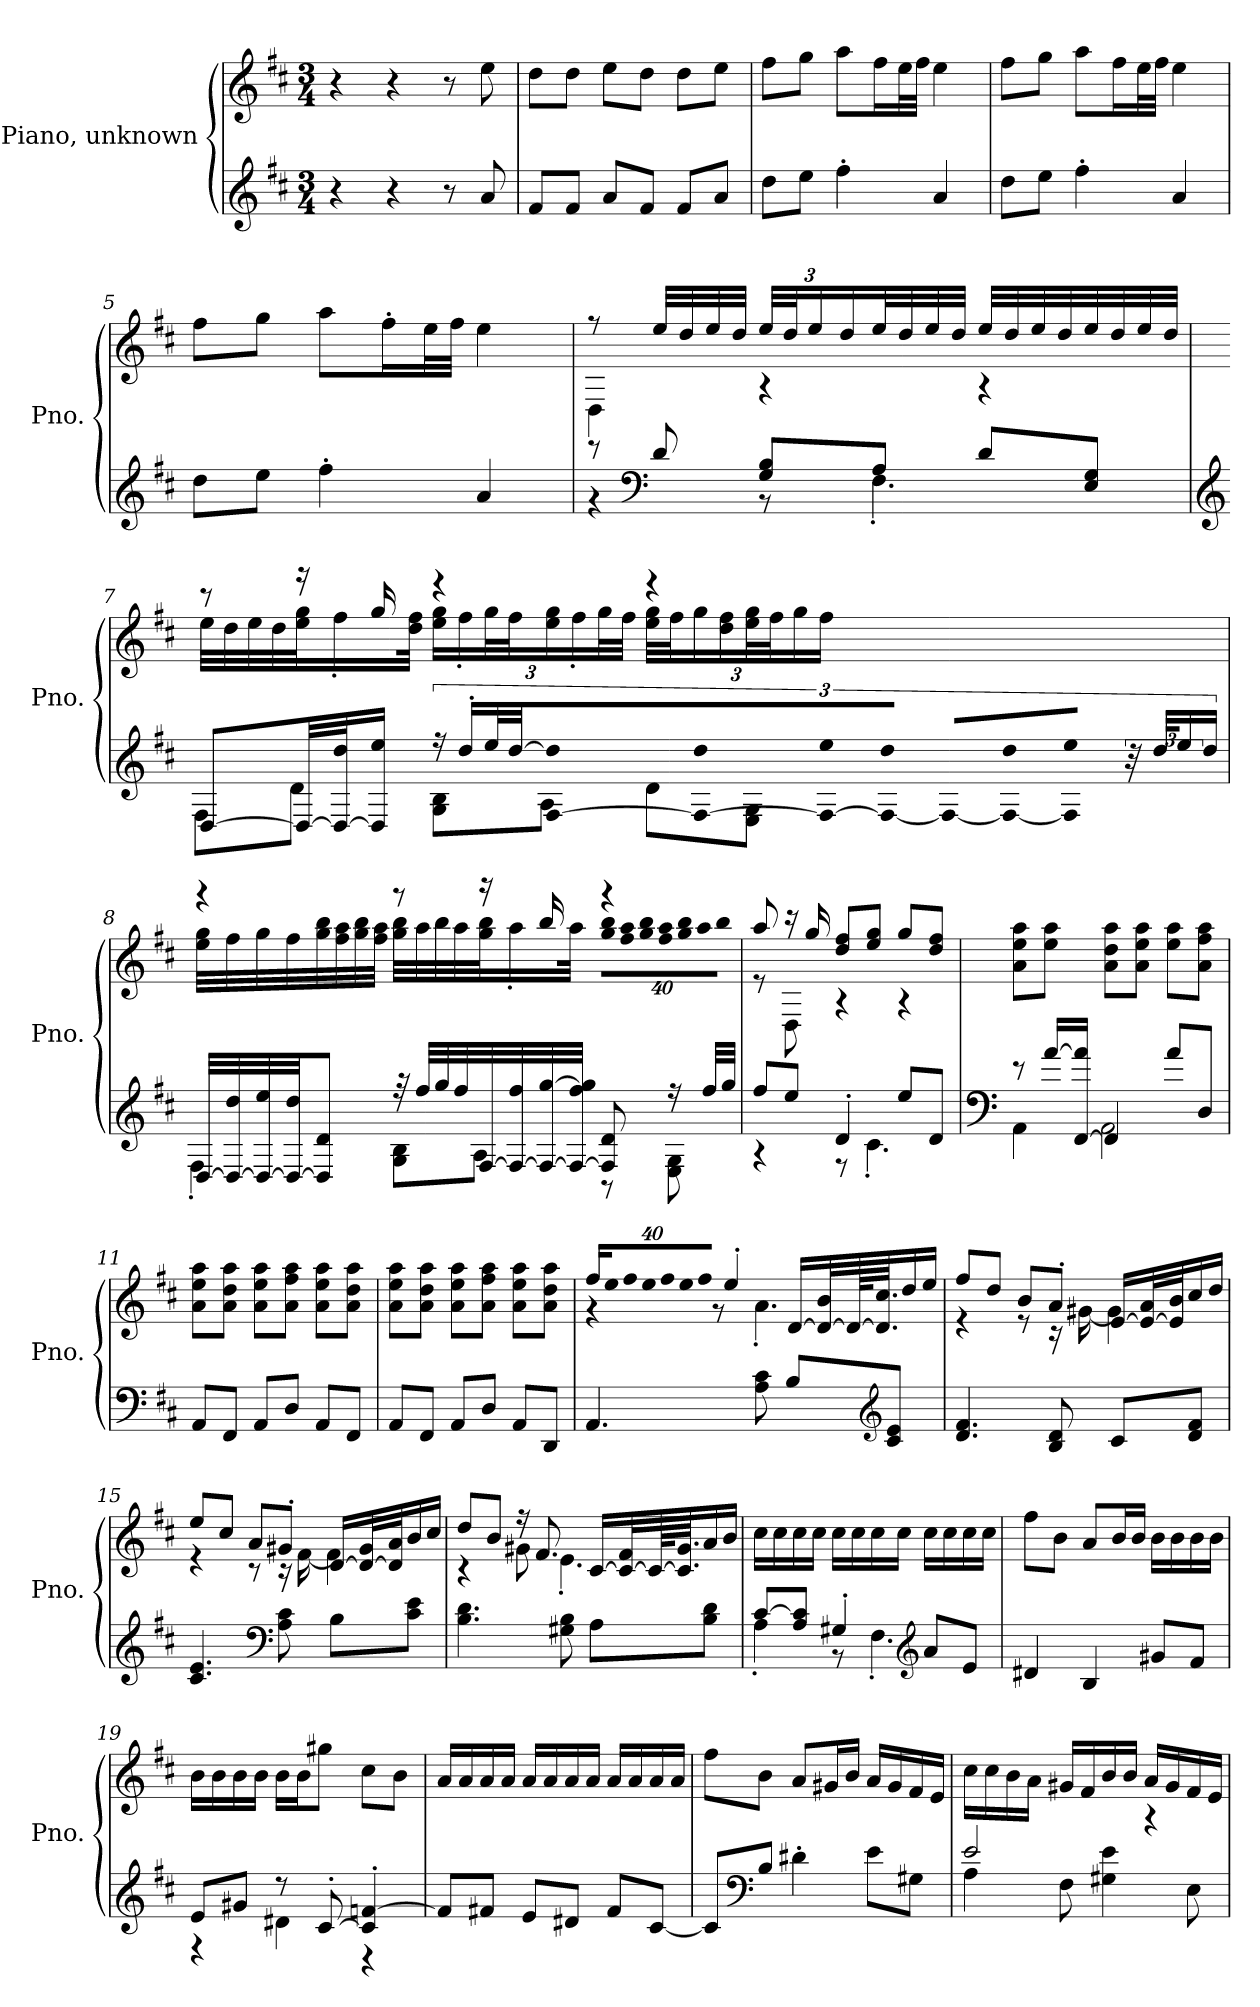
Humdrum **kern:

**kern	**kern
*part1	*part1
*staff2	*staff1
*I"Piano, unknown	*
*I'Pno.	*
*clefG2	*clefG2
*k[f#c#]	*k[f#c#]
*M3/4	*M3/4
*MM105	*MM105
=1	=1
4r	4r
4r	4r
8r	8r
8a/	8ee\
=2	=2
8f#/L	8dd\L
8f#/J	8dd\J
8a/L	8ee\L
8f#/J	8dd\J
8f#/L	8dd\L
8a/J	8ee\J
=3	=3
8dd\L	8ff#\L
8ee\J	8gg\J
4ff#'\	8aa\L
.	16ff#\L
.	32ee\L
.	32ff#\JJJ
4a/	4ee\
=4	=4
8dd\L	8ff#\L
8ee\J	8gg\J
4ff#'\	8aa\L
.	16ff#\L
.	32ee\L
.	32ff#\JJJ
4a/	4ee\
=5	=5
8dd\L	8ff#\L
8ee\J	8gg\J
4ff#'\	8aa\L
.	16ff#'\L
.	32ee\L
.	32ff#\JJJ
4a/	4ee\
!!LO:LB:g=z
=6	=6
*^	*^
8r	4r	8r	4D\
*clefF4	*	*	*
8d/	.	32ee/LLL	.
.	.	32dd/	.
.	.	32ee/	.
.	.	32dd/JJJ	.
*	*	*Xbrackettup	*
8G/ 8B/L	8r	48ee/LLL	4r
.	.	48dd/J	.
.	.	24ee/	.
.	.	24dd/	.
8A/J	4.F#'\	32ee/L	.
.	.	32dd/	.
.	.	32ee/	.
.	.	32dd/JJJ	.
8d/L	.	32ee/LLL	4r
.	.	32dd/	.
.	.	32ee/	.
.	.	32dd/	.
8E/ 8G/J	.	32ee/	.
.	.	32dd/	.
.	.	32ee/	.
.	.	32dd/JJJ	.
!!LO:LB:g=z	!!
=7	=7	=7	=7
*clefG2	*	*	*
[8D/L	8F#\L	8r	32ee\LLL
.	.	.	32dd\
.	.	.	32ee\
.	.	.	32dd\
32D/LL_	8d\J	16r	32ee\ 32gg\J
32D/_ 32dd/J	.	.	16ff#'\
16D/] 16ee/JJ	.	16gg/	.
.	.	.	32dd\ 32ff#\JJk
24r	8G\ 8B\L	4r	24ee\ 24gg\LL
24dd'/LL	.	.	24ff#'\
48ee/L	.	.	48gg\L
[48dd/	.	.	48ff#\J
[32F#/ 32dd/]	8A\J	.	24ee\ 24gg\
32F#/_ 32dd/	.	.	.
.	.	.	24ff#'\
32F#/_ 32ee/	.	.	.
.	.	.	48gg\L
32F#/_ 32dd/JJJ	.	.	.
.	.	.	48ff#\JJJ
32F#/LLL_	8d\L	4r	48ee\ 48gg\LLL
.	.	.	48ff#\J
32F#/_ 32dd/J	.	.	.
.	.	.	24gg\
16F#/] 16ee/JJ	.	.	.
.	.	.	24dd\ 24ff#\
48r	8E\ 8G\J	.	48ee\ 48gg\L
48dd/KLL	.	.	48ff#\J
24ee/	.	.	24gg\
24dd/JJ	.	.	24ff#\JJ
!!LO:LB:g=z	!!
=8	=8	=8	=8
[32D/LLL	4F#'\	4r	32ee\ 32gg\LLL
32D/_ 32dd/	.	.	32ff#\
32D/_ 32ee/	.	.	32gg\
32D/_ 32dd/JJ	.	.	32ff#\
8D/] 8d/J	.	.	32gg\ 32bb\
.	.	.	32ff#\ 32aa\
.	.	.	32gg\ 32bb\
.	.	.	32ff#\ 32aa\JJJ
32r	8G\ 8B\L	8r	32gg\ 32bb\LLL
32ff#/LLL	.	.	32aa\
32gg/	.	.	32bb\
32ff#/	.	.	32aa\
[32F#/	8A\J	16r	32gg\ 32bb\J
32F#/_ 32ff#/	.	.	16aa'\
32F#/_ [32gg/	.	16bb/	.
32F#/_ 32ff#/ 32gg/]JJJ	.	.	32aa\JJk
!	!	!	!LO:N:vis=32
8F#/] 8d/	8r	4r	640%23gg\ 640%23bb\LLL
!	!	!	!LO:N:vis=32
.	.	.	640%23ff#\ 640%23aa\
!	!	!	!LO:N:vis=32
.	.	.	640%23gg\ 640%23bb\
!	!	!	!LO:N:vis=32
.	.	.	640%23ff#\ 640%23aa\
16r	8E\ 8G\	.	.
!	!	!	!LO:N:vis=32
.	.	.	640%23gg\ 640%23bb\
!	!	!	!LO:N:vis=32
.	.	.	640%23aa\
32ff#/LLL	.	.	.
!	!	!	!LO:N:vis=32
.	.	.	640%23bb\JJJ
32gg/JJJ	.	.	.
640ryy	640ryy	640ryy	.
=9	=9	=9	=9
8ff#/L	4r	8aa/	8r
8ee/J	.	16r	8D\
.	.	16gg/	.
4d'/	8r	8dd/ 8ff#/L	4r
.	4.c#'\	8ee/ 8gg/J	.
8ee/L	.	8gg/L	4r
8d/J	.	8dd/ 8ff#/J	.
*	*	*v	*v
!!LO:LB:g=z
=10	=10	=10
*clefF4	*	*
8r	4AA\	8a\ 8ee\ 8aa\L
[16a/LL	.	8ee\ 8aa\J
[16FF#/ 16a/]JJ	.	.
4FF#/]	2AA\	8a\ 8dd\ 8aa\L
.	.	8a\ 8ee\ 8aa\J
8a/L	.	8ee\ 8aa\L
8D/J	.	8a\ 8ff#\ 8aa\J
*v	*v	*
=11	=11
8AA/L	8a\ 8ee\ 8aa\L
8FF#/J	8a\ 8dd\ 8aa\J
8AA/L	8a\ 8ee\ 8aa\L
8D/J	8a\ 8ff#\ 8aa\J
8AA/L	8a\ 8ee\ 8aa\L
8FF#/J	8a\ 8dd\ 8aa\J
=12	=12
8AA/L	8a\ 8ee\ 8aa\L
8FF#/J	8a\ 8dd\ 8aa\J
8AA/L	8a\ 8ee\ 8aa\L
8D/J	8a\ 8ff#\ 8aa\J
8AA/L	8a\ 8ee\ 8aa\L
8DD/J	8a\ 8dd\ 8aa\J
!!LO:LB:g=z
=13	=13
!	!LO:N:vis=32
*	*^
4.AA/	640%23ff#/LLL	4r
!	!LO:N:vis=32	!
.	640%23ee/	.
!	!LO:N:vis=32	!
.	640%23ff#/	.
!	!LO:N:vis=32	!
.	640%23ee/	.
!	!LO:N:vis=32	!
.	640%23ff#/	.
!	!LO:N:vis=32	!
.	640%23ee/	.
!	!LO:N:vis=32	!
.	640%23ff#/JJJ	.
.	.	8r
.	4ee'/	.
8A\ 8c#\	.	4.a'\
8B/L	.	.
.	[16d/LL	.
.	32d/_ 32b/L	.
.	128d/KL_	.
.	64.d/] 64.cc#/JJ	.
*clefG2	*	*
8c#/ 8e/J	.	.
.	16dd/	.
.	16ee/JJ	.
640ryy	.	640ryy
=14	=14	=14
4.d/ 4.f#/	8ff#/L	4r
.	8dd/J	.
.	8b/L	8r
8B/ 8d/	8a'/J	16r
.	.	[16g#X\
8c#/L	[16e/LL	4g#\]
.	32e/_ 32a/L	.
.	32e/] 32b/J	.
8d/ 8f#/J	16cc#/	.
.	16dd/JJ	.
=15	=15	=15
4.c#/ 4.e/	8ee/L	4r
.	8cc#/J	.
.	8a/L	8r
*clefF4	*	*
8A\ 8c#\	8g#X'/J	16r
.	.	[16f#\
8B\L	[16d/LL	4f#\]
.	32d/_ 32g#/L	.
.	32d/] 32a/J	.
8c#\ 8e\J	16b/	.
.	16cc#/JJ	.
!!LO:PB:g=z	!!
=16	=16	=16
4.B\ 4.d\	8dd/L	4r
.	8b/J	.
.	16r	8g#X\
.	8.f#/	.
8G#X\ 8B\	.	4.e'\
8A\L	[16c#/LL	.
.	32c#/_ 32f#/L	.
.	128c#/KL_	.
.	64.c#/] 64.g#/JJ	.
8B\ 8d\J	16a/	.
.	16b/JJ	.
*	*v	*v
=17	=17
*^	*
[8c#/L	4A'\	16cc#\LL
.	.	16cc#\
8A/ 8c#/]J	.	16cc#\
.	.	16cc#\JJ
4G#X'/	8r	16cc#\LL
.	.	16cc#\
.	4.F#'\	16cc#\
.	.	16cc#\JJ
*clefG2	*	*
8a/L	.	16cc#\LL
.	.	16cc#\
8e/J	.	16cc#\
.	.	16cc#\JJ
*v	*v	*
=18	=18
4d#X/	8ff#\L
.	8b\J
4B/	8a/L
.	16b/L
.	16b/JJ
8g#X/L	16b\LL
.	16b\
8f#/J	16b\
.	16b\JJ
!!LO:LB:g=z
=19	=19
*^	*
8e/L	4r	16b\LL
.	.	16b\
8g#X/J	.	16b\
.	.	16b\JJ
8r	4d#X\	16b\LL
.	.	16b\J
[8c#'/	.	8gg#X\J
4c#/]' [4fn/'	4r	8cc#\L
.	.	8b\J
*v	*v	*
=20	=20
8f/L]	16a/LL
.	16a/
8f#X/J	16a/
.	16a/JJ
8e/L	16a/LL
.	16a/
8d#X/J	16a/
.	16a/JJ
8f#/L	16a/LL
.	16a/
[8c#/J	16a/
.	16a/JJ
=21	=21
8c#/L]	8ff#\L
*clefF4	*
8B/J	8b\J
4d#X'\	8a/L
.	16g#X/L
.	16b/JJ
8e\L	16a/LL
.	16g#/
8G#X\J	16f#/
.	16e/JJ
!!LO:LB:g=z
=22	=22
*^	*
2e/	4A\	16cc#\LL
.	.	16cc#\
.	.	16b\
.	.	16a\JJ
.	8F#\	16g#X/LL
.	.	16f#/
.	4G#X\ 4e\	16b/
.	.	16b/JJ
4r	.	16a/LL
.	.	16g#/
.	8E\	16f#/
.	.	16e/JJ
*v	*v	*
=	=
*-	*-
